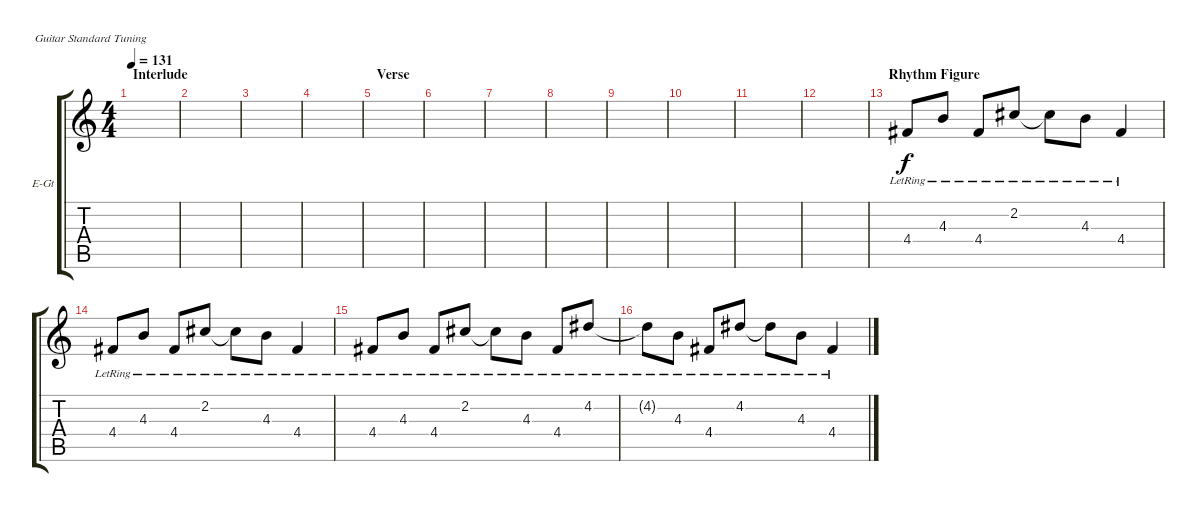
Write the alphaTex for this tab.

\defaultSystemsLayout 4
\bracketExtendMode groupsimilarinstruments
\firstSystemTrackNameOrientation horizontal
\otherSystemsTrackNameOrientation horizontal
\track ("Guitar 3 (Slight Dist)" "E-Gt") {instrument distortionguitar}
\staff {score tabs}
\tuning (E4 B3 G3 D3 A2 E2)
\ts (4 4)
\section ("" "Interlude")
\tempo 131
\clef g2
\ks c
|
|
|
|
\section ("" "Verse")
|
|
|
|
|
|
|
|
\section ("" "Rhythm Figure")
4.4{lr}.8 4.3{lr}.8 4.4{lr}.8 2.2{lr}.8 2.2{lr t}.8 4.3{lr}.8 4.4{lr}.4 |
4.4{lr}.8 4.3{lr}.8 4.4{lr}.8 2.2{lr}.8 2.2{lr t}.8 4.3{lr}.8 4.4{lr}.4 |
4.4{lr}.8 4.3{lr}.8 4.4{lr}.8 2.2{lr}.8 2.2{lr t}.8 4.3{lr}.8 4.4{lr}.8 4.2{lr}.8 |
4.2{lr t}.8 4.3{lr}.8 4.4{lr}.8 4.2{lr}.8 4.2{lr t}.8 4.3{lr}.8 4.4{lr}.4
